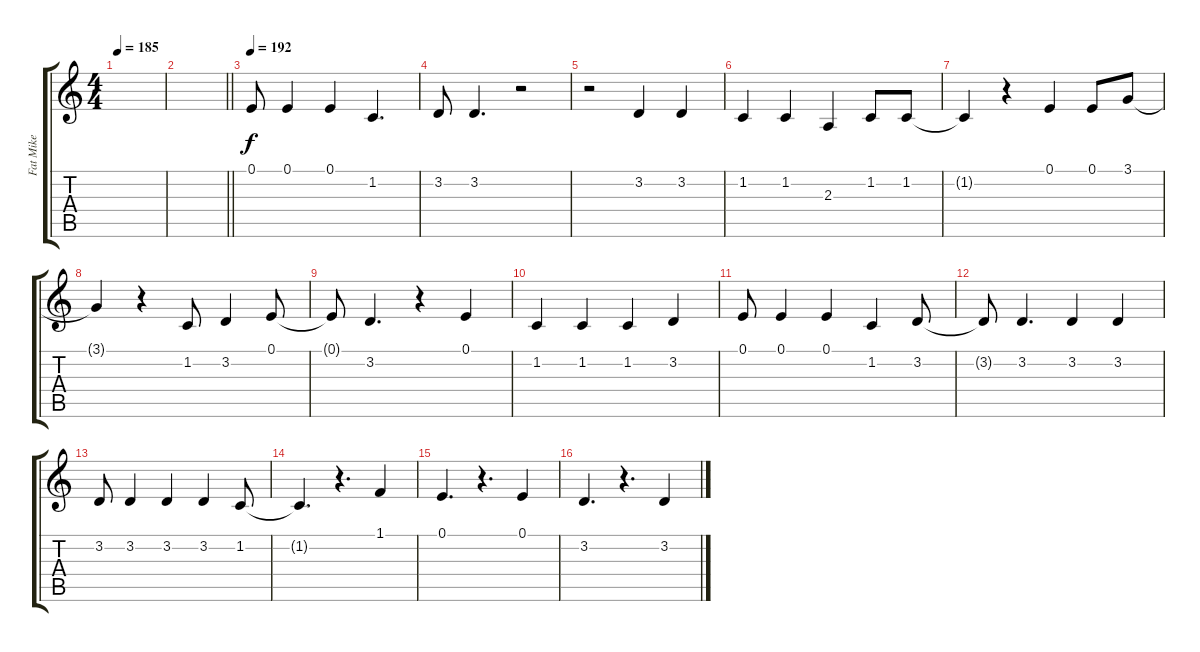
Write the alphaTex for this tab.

\track ("Fat Mike" "Fat Mike") {instrument bassoon}
\staff {score tabs}
\tuning (E4 B3 G3 D3 A2 E2) {hide}
\ts (4 4)
\tempo 185
\clef g2
\ks c
|
\barLineRight lightlight
|
\section ("" "")
\tempo 192
0.1.8 0.1.4 0.1.4 1.2.4{d} |
3.2.8 3.2.4{d} r.2 |
r.2 3.2.4 3.2.4 |
1.2.4 1.2.4 2.3.4 1.2.8 1.2.8 |
1.2{t}.4 r.4 0.1.4 0.1.8 3.1.8 |
3.1{t}.4 r.4 1.2.8 3.2.4 0.1.8 |
0.1{t}.8 3.2.4{d} r.4 0.1.4 |
1.2.4 1.2.4 1.2.4 3.2.4 |
0.1.8 0.1.4 0.1.4 1.2.4 3.2.8 |
3.2{t}.8 3.2.4{d} 3.2.4 3.2.4 |
3.2.8 3.2.4 3.2.4 3.2.4 1.2.8 |
1.2{t}.4{d} r.4{d} 1.1.4 |
0.1.4{d} r.4{d} 0.1.4 |
3.2.4{d} r.4{d} 3.2.4
